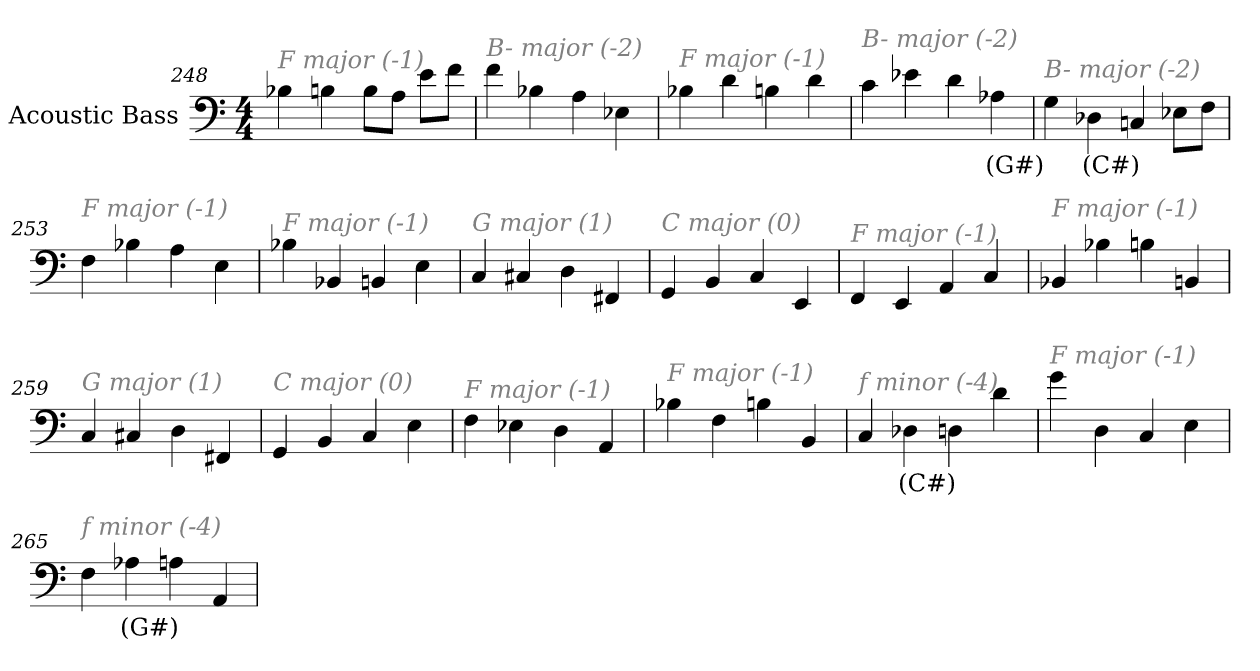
**kern	**text
*part1	*part1
*staff1	*staff1
*I"Acoustic Bass	*
*clefF4	*
*ITrd7c12	*
*k[]	*
*C:	*
*M4/4	*
=248	=248
!LO:TX:i:color=#808080:t=F major (-1)	!
4BB-X	.
4BBn	.
8BBL	.
8AAJ	.
8EL	.
8FJ	.
=249	=249
!LO:TX:i:color=#808080:t=B- major (-2)	!
4F	.
4BB-X	.
4AA	.
4EE-X	.
=250	=250
!LO:TX:i:color=#808080:t=F major (-1)	!
4BB-X	.
4D	.
4BBn	.
4D	.
=251	=251
!LO:TX:i:color=#808080:t=B- major (-2)	!
4C	.
4E-X	.
4D	.
4AA-Xi	(G#)
=252	=252
!LO:TX:i:color=#808080:t=B- major (-2)	!
4GG	.
4DD-Xi	(C#)
4CCn	.
8EE-XL	.
8FFJ	.
=253	=253
!LO:TX:i:color=#808080:t=F major (-1)	!
4FF	.
4BB-X	.
4AA	.
4EE	.
=254	=254
!LO:TX:i:color=#808080:t=F major (-1)	!
4BB-X	.
4BBB-X	.
4BBBn	.
4EE	.
=255	=255
!LO:TX:i:color=#808080:t=G major (1)	!
4CC	.
4CC#X	.
4DD	.
4FFF#X	.
=256	=256
!LO:TX:i:color=#808080:t=C major (0)	!
4GGG	.
4BBB	.
4CC	.
4EEE	.
=257	=257
!LO:TX:i:color=#808080:t=F major (-1)	!
4FFF	.
4EEE	.
4AAA	.
4CC	.
=258	=258
!LO:TX:i:color=#808080:t=F major (-1)	!
4BBB-X	.
4BB-X	.
4BBn	.
4BBBn	.
=259	=259
!LO:TX:i:color=#808080:t=G major (1)	!
4CC	.
4CC#X	.
4DD	.
4FFF#X	.
=260	=260
!LO:TX:i:color=#808080:t=C major (0)	!
4GGG	.
4BBB	.
4CC	.
4EE	.
=261	=261
!LO:TX:i:color=#808080:t=F major (-1)	!
4FF	.
4EE-X	.
4DD	.
4AAA	.
=262	=262
!LO:TX:i:color=#808080:t=F major (-1)	!
4BB-X	.
4FF	.
4BBn	.
4BBB	.
=263	=263
!LO:TX:i:color=#808080:t=f minor (-4)	!
4CC	.
4DD-Xi	(C#)
4DD	.
4D	.
=264	=264
!LO:TX:i:color=#808080:t=F major (-1)	!
4G	.
4DD	.
4CC	.
4EE	.
=265	=265
!LO:TX:i:color=#808080:t=f minor (-4)	!
4FF	.
4AA-Xi	(G#)
4AA	.
4AAA	.
=	=
*-	*-
